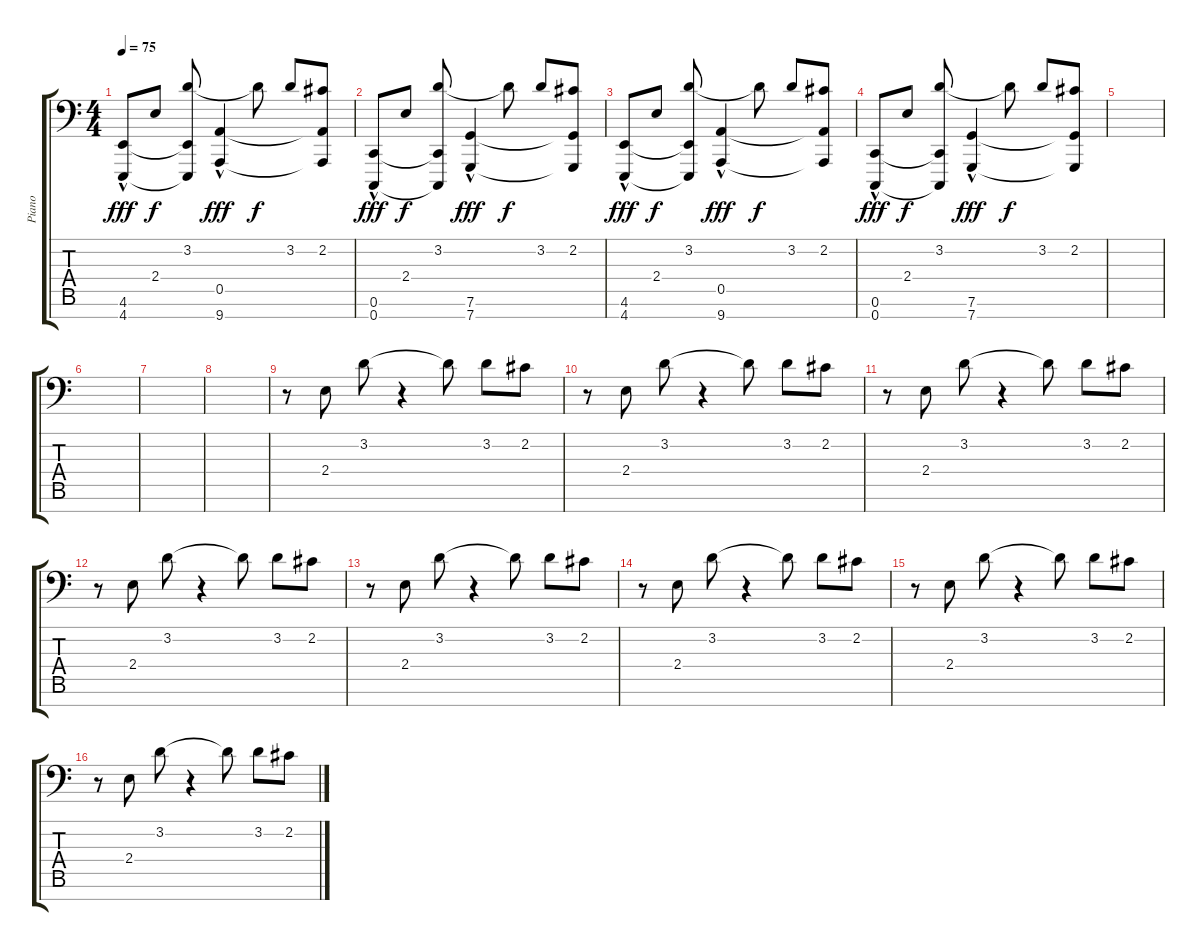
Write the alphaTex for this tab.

\track ("Piano" "Piano") {instrument acousticgrandpiano}
\staff {score tabs}
\tuning (E4 B3 G3 D3 A2 C2 C1) {hide}
\ts (4 4)
\tempo 75
\clef f4
\ks c
(4.6{hac} 4.7{hac}).8{dy fff} 2.4.8{dy f} (3.2 4.6{t} 4.7{t}).8 (0.5{hac} 9.7{hac}).4{dy fff} 3.2{t}.8{dy f} 3.2.8 (2.2 0.5{t} 9.7{t}).8 |
(0.6{hac} 0.7{hac}).8{dy fff} 2.4.8{dy f} (3.2 0.6{t} 0.7{t}).8 (7.6{hac} 7.7{hac}).4{dy fff} 3.2{t}.8{dy f} 3.2.8 (2.2 7.6{t} 7.7{t}).8 |
(4.6{hac} 4.7{hac}).8{dy fff} 2.4.8{dy f} (3.2 4.6{t} 4.7{t}).8 (0.5{hac} 9.7{hac}).4{dy fff} 3.2{t}.8{dy f} 3.2.8 (2.2 0.5{t} 9.7{t}).8 |
(0.6{hac} 0.7{hac}).8{dy fff} 2.4.8{dy f} (3.2 0.6{t} 0.7{t}).8 (7.6{hac} 7.7{hac}).4{dy fff} 3.2{t}.8{dy f} 3.2.8 (2.2 7.6{t} 7.7{t}).8 |
|
|
|
|
r.8 2.4.8 3.2.8 r.4 3.2{t}.8 3.2.8 2.2.8 |
r.8 2.4.8 3.2.8 r.4 3.2{t}.8 3.2.8 2.2.8 |
r.8 2.4.8 3.2.8 r.4 3.2{t}.8 3.2.8 2.2.8 |
r.8 2.4.8 3.2.8 r.4 3.2{t}.8 3.2.8 2.2.8 |
r.8 2.4.8 3.2.8 r.4 3.2{t}.8 3.2.8 2.2.8 |
r.8 2.4.8 3.2.8 r.4 3.2{t}.8 3.2.8 2.2.8 |
r.8 2.4.8 3.2.8 r.4 3.2{t}.8 3.2.8 2.2.8 |
r.8 2.4.8 3.2.8 r.4 3.2{t}.8 3.2.8 2.2.8
